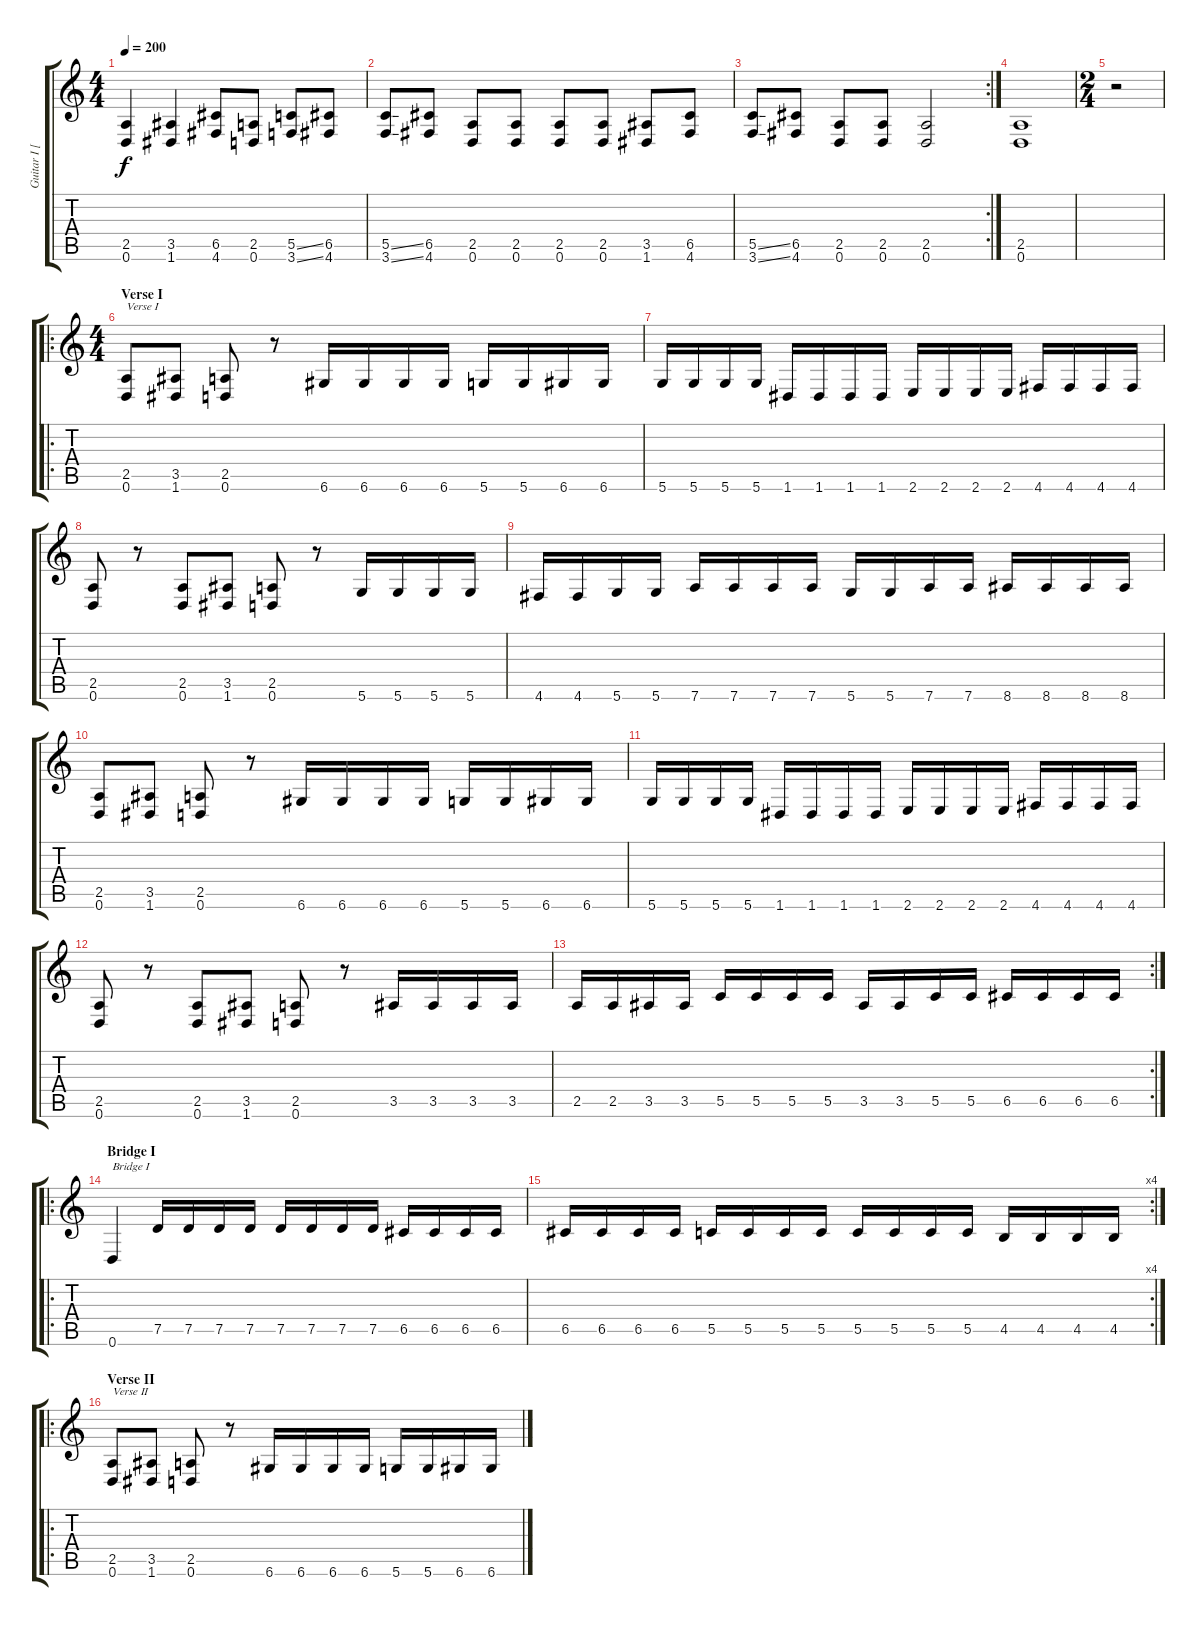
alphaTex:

\track ("Guitar I [Vogg]" "Guitar I [") {instrument distortionguitar}
\staff {score tabs}
\tuning (D4 A3 F3 C3 G2 D2) {hide}
\ts (4 4)
\tempo 200
\clef g2
\ks c
(2.5 0.6).4{dy f} (3.5 1.6).4 (6.5 4.6).8 (2.5 0.6).8 (5.5{ss} 3.6{ss}).8 (6.5 4.6).8 |
(5.5{ss} 3.6{ss}).8 (6.5 4.6).8 (2.5 0.6).8 (2.5 0.6).8 (2.5 0.6).8 (2.5 0.6).8 (3.5 1.6).8 (6.5 4.6).8 |
\rc 2
(5.5{ss} 3.6{ss}).8 (6.5 4.6).8 (2.5 0.6).8 (2.5 0.6).8 (2.5 0.6).2 |
(2.5 0.6).1 |
\ts (2 4)
r.2 |
\ro
\ts (4 4)
\section ("" "Verse I")
(2.5 0.6).8{txt "Verse I"} (3.5 1.6).8 (2.5 0.6).8 r.8 6.6.16 6.6.16 6.6.16 6.6.16 5.6.16 5.6.16 6.6.16 6.6.16 |
5.6.16 5.6.16 5.6.16 5.6.16 1.6.16 1.6.16 1.6.16 1.6.16 2.6.16 2.6.16 2.6.16 2.6.16 4.6.16 4.6.16 4.6.16 4.6.16 |
(2.5 0.6).8 r.8 (2.5 0.6).8 (3.5 1.6).8 (2.5 0.6).8 r.8 5.6.16 5.6.16 5.6.16 5.6.16 |
4.6.16 4.6.16 5.6.16 5.6.16 7.6.16 7.6.16 7.6.16 7.6.16 5.6.16 5.6.16 7.6.16 7.6.16 8.6.16 8.6.16 8.6.16 8.6.16 |
(2.5 0.6).8 (3.5 1.6).8 (2.5 0.6).8 r.8 6.6.16 6.6.16 6.6.16 6.6.16 5.6.16 5.6.16 6.6.16 6.6.16 |
5.6.16 5.6.16 5.6.16 5.6.16 1.6.16 1.6.16 1.6.16 1.6.16 2.6.16 2.6.16 2.6.16 2.6.16 4.6.16 4.6.16 4.6.16 4.6.16 |
(2.5 0.6).8 r.8 (2.5 0.6).8 (3.5 1.6).8 (2.5 0.6).8 r.8 3.5.16 3.5.16 3.5.16 3.5.16 |
\rc 2
2.5.16 2.5.16 3.5.16 3.5.16 5.5.16 5.5.16 5.5.16 5.5.16 3.5.16 3.5.16 5.5.16 5.5.16 6.5.16 6.5.16 6.5.16 6.5.16 |
\ro
\section ("" "Bridge I")
0.6.4{txt "Bridge I"} 7.5.16 7.5.16 7.5.16 7.5.16 7.5.16 7.5.16 7.5.16 7.5.16 6.5.16 6.5.16 6.5.16 6.5.16 |
\rc 4
6.5.16 6.5.16 6.5.16 6.5.16 5.5.16 5.5.16 5.5.16 5.5.16 5.5.16 5.5.16 5.5.16 5.5.16 4.5.16 4.5.16 4.5.16 4.5.16 |
\ro
\section ("" "Verse II")
(2.5 0.6).8{txt "Verse II"} (3.5 1.6).8 (2.5 0.6).8 r.8 6.6.16 6.6.16 6.6.16 6.6.16 5.6.16 5.6.16 6.6.16 6.6.16
